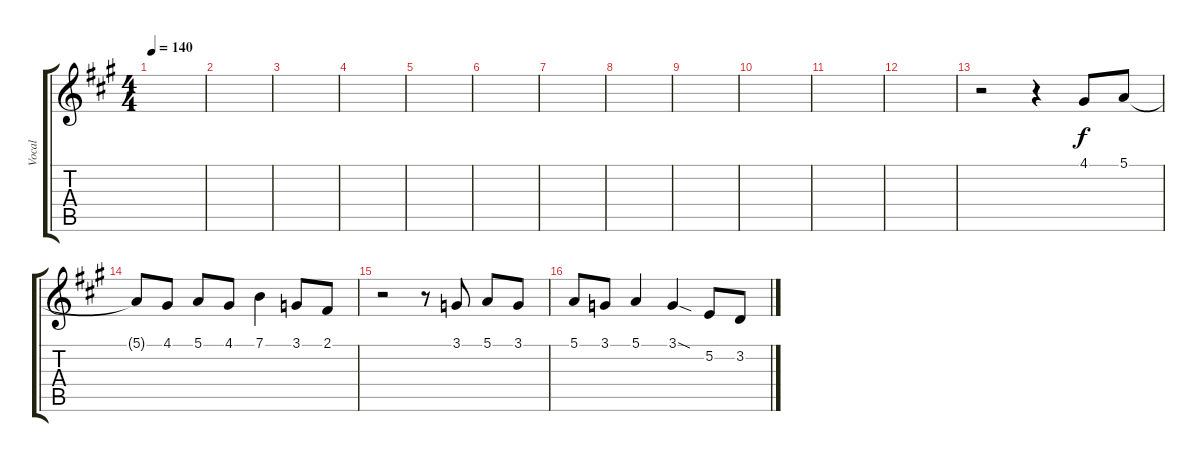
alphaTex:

\track ("Vocal" "Vocal") {instrument trombone}
\staff {score tabs}
\tuning (E4 B3 G3 D3 A2 E2) {hide}
\ts (4 4)
\tempo 140
\clef g2
\ks a
|
|
|
|
|
|
|
|
|
|
|
|
r.2 r.4 4.1.8 5.1.8 |
5.1{t}.8 4.1.8 5.1.8 4.1.8 7.1.4 3.1.8 2.1.8 |
r.2 r.8 3.1.8 5.1.8 3.1.8 |
5.1.8 3.1.8 5.1.4 3.1{sod}.4 5.2.8 3.2.8
